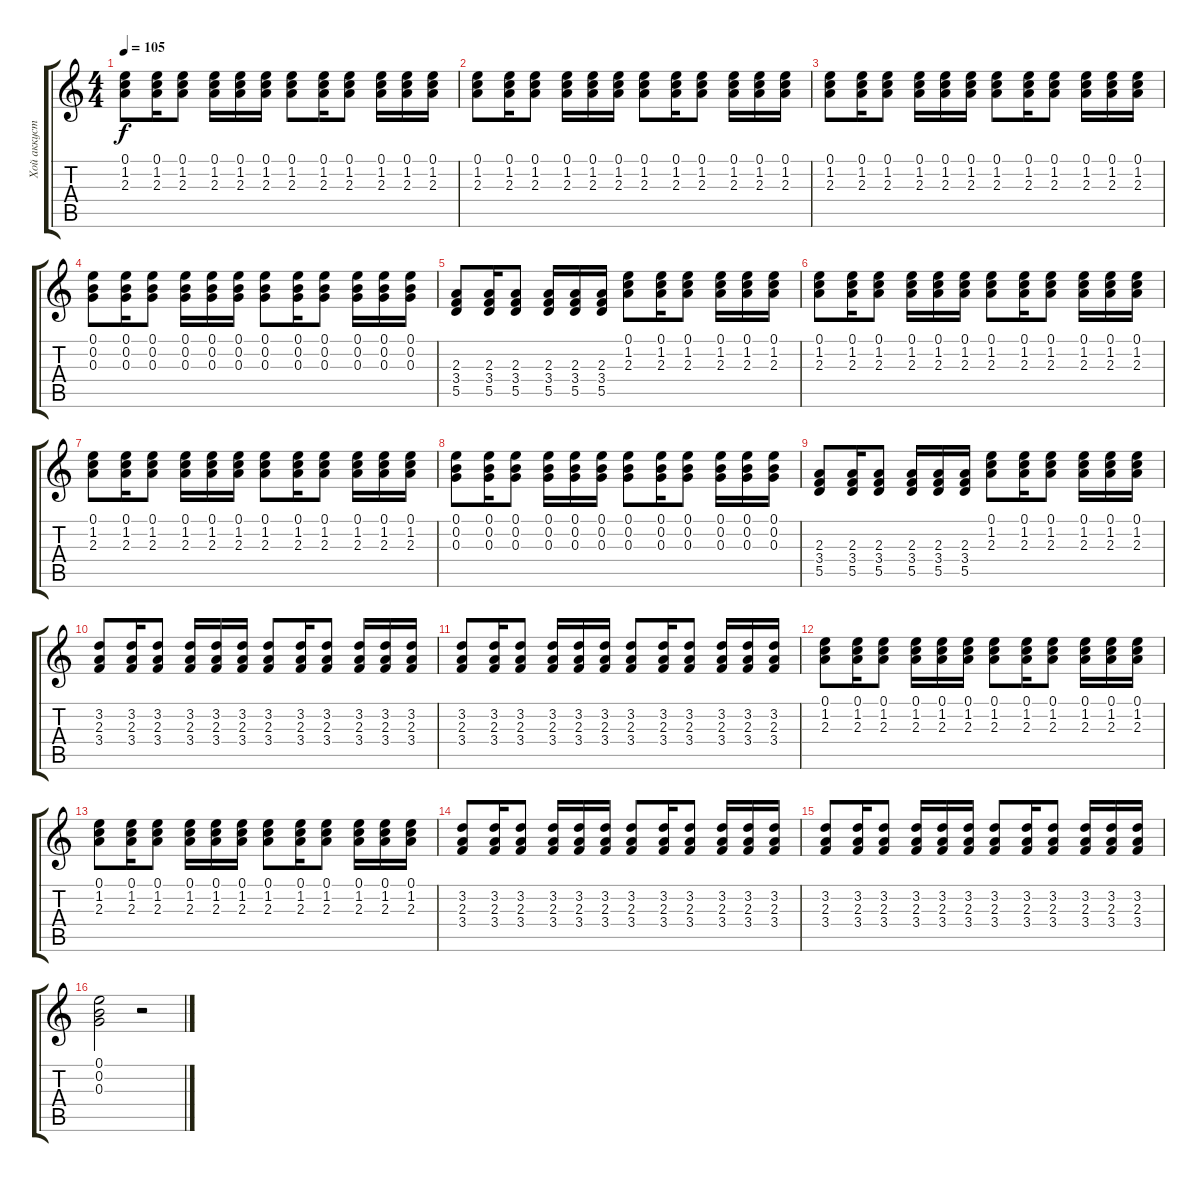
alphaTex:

\track ("Хой аккустика" "Хой аккуст") {instrument acousticguitarnylon}
\staff {score tabs}
\tuning (E4 B3 G3 D3 A2 E2) {hide}
\ts (4 4)
\tempo 105
\clef g2
\ks c
(0.1 1.2 2.3).8{dy f} (0.1 1.2 2.3).16 (0.1 1.2 2.3).8 (0.1 1.2 2.3).16 (0.1 1.2 2.3).16 (0.1 1.2 2.3).16 (0.1 1.2 2.3).8 (0.1 1.2 2.3).16 (0.1 1.2 2.3).8 (0.1 1.2 2.3).16 (0.1 1.2 2.3).16 (0.1 1.2 2.3).16 |
(0.1 1.2 2.3).8 (0.1 1.2 2.3).16 (0.1 1.2 2.3).8 (0.1 1.2 2.3).16 (0.1 1.2 2.3).16 (0.1 1.2 2.3).16 (0.1 1.2 2.3).8 (0.1 1.2 2.3).16 (0.1 1.2 2.3).8 (0.1 1.2 2.3).16 (0.1 1.2 2.3).16 (0.1 1.2 2.3).16 |
(0.1 1.2 2.3).8 (0.1 1.2 2.3).16 (0.1 1.2 2.3).8 (0.1 1.2 2.3).16 (0.1 1.2 2.3).16 (0.1 1.2 2.3).16 (0.1 1.2 2.3).8 (0.1 1.2 2.3).16 (0.1 1.2 2.3).8 (0.1 1.2 2.3).16 (0.1 1.2 2.3).16 (0.1 1.2 2.3).16 |
(0.1 0.2 0.3).8 (0.1 0.2 0.3).16 (0.1 0.2 0.3).8 (0.1 0.2 0.3).16 (0.1 0.2 0.3).16 (0.1 0.2 0.3).16 (0.1 0.2 0.3).8 (0.1 0.2 0.3).16 (0.1 0.2 0.3).8 (0.1 0.2 0.3).16 (0.1 0.2 0.3).16 (0.1 0.2 0.3).16 |
(2.3 3.4 5.5).8 (2.3 3.4 5.5).16 (2.3 3.4 5.5).8 (2.3 3.4 5.5).16 (2.3 3.4 5.5).16 (2.3 3.4 5.5).16 (0.1 1.2 2.3).8 (0.1 1.2 2.3).16 (0.1 1.2 2.3).8 (0.1 1.2 2.3).16 (0.1 1.2 2.3).16 (0.1 1.2 2.3).16 |
(0.1 1.2 2.3).8 (0.1 1.2 2.3).16 (0.1 1.2 2.3).8 (0.1 1.2 2.3).16 (0.1 1.2 2.3).16 (0.1 1.2 2.3).16 (0.1 1.2 2.3).8 (0.1 1.2 2.3).16 (0.1 1.2 2.3).8 (0.1 1.2 2.3).16 (0.1 1.2 2.3).16 (0.1 1.2 2.3).16 |
(0.1 1.2 2.3).8 (0.1 1.2 2.3).16 (0.1 1.2 2.3).8 (0.1 1.2 2.3).16 (0.1 1.2 2.3).16 (0.1 1.2 2.3).16 (0.1 1.2 2.3).8 (0.1 1.2 2.3).16 (0.1 1.2 2.3).8 (0.1 1.2 2.3).16 (0.1 1.2 2.3).16 (0.1 1.2 2.3).16 |
(0.1 0.2 0.3).8 (0.1 0.2 0.3).16 (0.1 0.2 0.3).8 (0.1 0.2 0.3).16 (0.1 0.2 0.3).16 (0.1 0.2 0.3).16 (0.1 0.2 0.3).8 (0.1 0.2 0.3).16 (0.1 0.2 0.3).8 (0.1 0.2 0.3).16 (0.1 0.2 0.3).16 (0.1 0.2 0.3).16 |
(2.3 3.4 5.5).8 (2.3 3.4 5.5).16 (2.3 3.4 5.5).8 (2.3 3.4 5.5).16 (2.3 3.4 5.5).16 (2.3 3.4 5.5).16 (0.1 1.2 2.3).8 (0.1 1.2 2.3).16 (0.1 1.2 2.3).8 (0.1 1.2 2.3).16 (0.1 1.2 2.3).16 (0.1 1.2 2.3).16 |
(3.2 2.3 3.4).8 (3.2 2.3 3.4).16 (3.2 2.3 3.4).8 (3.2 2.3 3.4).16 (3.2 2.3 3.4).16 (3.2 2.3 3.4).16 (3.2 2.3 3.4).8 (3.2 2.3 3.4).16 (3.2 2.3 3.4).8 (3.2 2.3 3.4).16 (3.2 2.3 3.4).16 (3.2 2.3 3.4).16 |
(3.2 2.3 3.4).8 (3.2 2.3 3.4).16 (3.2 2.3 3.4).8 (3.2 2.3 3.4).16 (3.2 2.3 3.4).16 (3.2 2.3 3.4).16 (3.2 2.3 3.4).8 (3.2 2.3 3.4).16 (3.2 2.3 3.4).8 (3.2 2.3 3.4).16 (3.2 2.3 3.4).16 (3.2 2.3 3.4).16 |
(0.1 1.2 2.3).8 (0.1 1.2 2.3).16 (0.1 1.2 2.3).8 (0.1 1.2 2.3).16 (0.1 1.2 2.3).16 (0.1 1.2 2.3).16 (0.1 1.2 2.3).8 (0.1 1.2 2.3).16 (0.1 1.2 2.3).8 (0.1 1.2 2.3).16 (0.1 1.2 2.3).16 (0.1 1.2 2.3).16 |
(0.1 1.2 2.3).8 (0.1 1.2 2.3).16 (0.1 1.2 2.3).8 (0.1 1.2 2.3).16 (0.1 1.2 2.3).16 (0.1 1.2 2.3).16 (0.1 1.2 2.3).8 (0.1 1.2 2.3).16 (0.1 1.2 2.3).8 (0.1 1.2 2.3).16 (0.1 1.2 2.3).16 (0.1 1.2 2.3).16 |
(3.2 2.3 3.4).8 (3.2 2.3 3.4).16 (3.2 2.3 3.4).8 (3.2 2.3 3.4).16 (3.2 2.3 3.4).16 (3.2 2.3 3.4).16 (3.2 2.3 3.4).8 (3.2 2.3 3.4).16 (3.2 2.3 3.4).8 (3.2 2.3 3.4).16 (3.2 2.3 3.4).16 (3.2 2.3 3.4).16 |
(3.2 2.3 3.4).8 (3.2 2.3 3.4).16 (3.2 2.3 3.4).8 (3.2 2.3 3.4).16 (3.2 2.3 3.4).16 (3.2 2.3 3.4).16 (3.2 2.3 3.4).8 (3.2 2.3 3.4).16 (3.2 2.3 3.4).8 (3.2 2.3 3.4).16 (3.2 2.3 3.4).16 (3.2 2.3 3.4).16 |
(0.1 0.2 0.3).2 r.2
